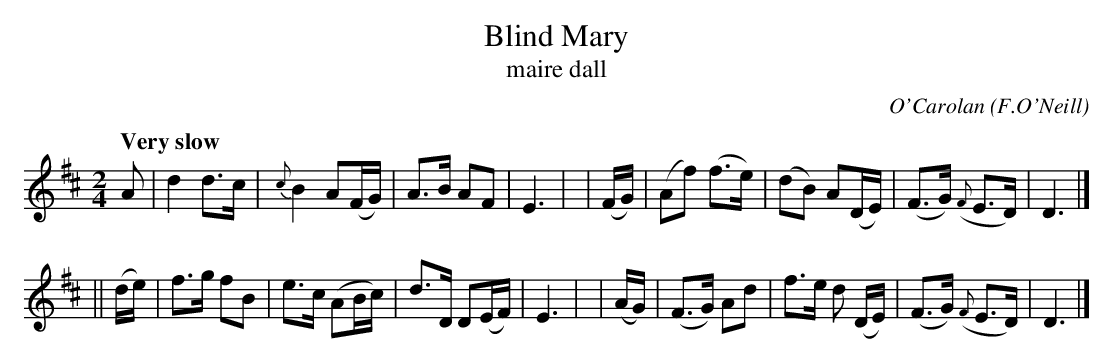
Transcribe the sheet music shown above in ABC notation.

X:1
T: Blind Mary
T: maire dall
C: O'Carolan
O: F.O'Neill
Q: "Very slow" % 1/4=60
M: 2/4
L: 1/8
K: D
A | d2d>c | {c}B2 A(F/G/) | A>B AF | E3 |\
|  (F/G/) | (Af) (f>e) | (dB) A(D/E/) | (F>G) ({F}E>D) | D3 |]
|| (d/e/) | f>g fB | e>c (AB/c/) | d>D D(E/F/) | E3 |\
|  (A/G/) | (F>G) Ad | f>e d (D/E/) | (F>G) ({F}E>D) | D3 |]
